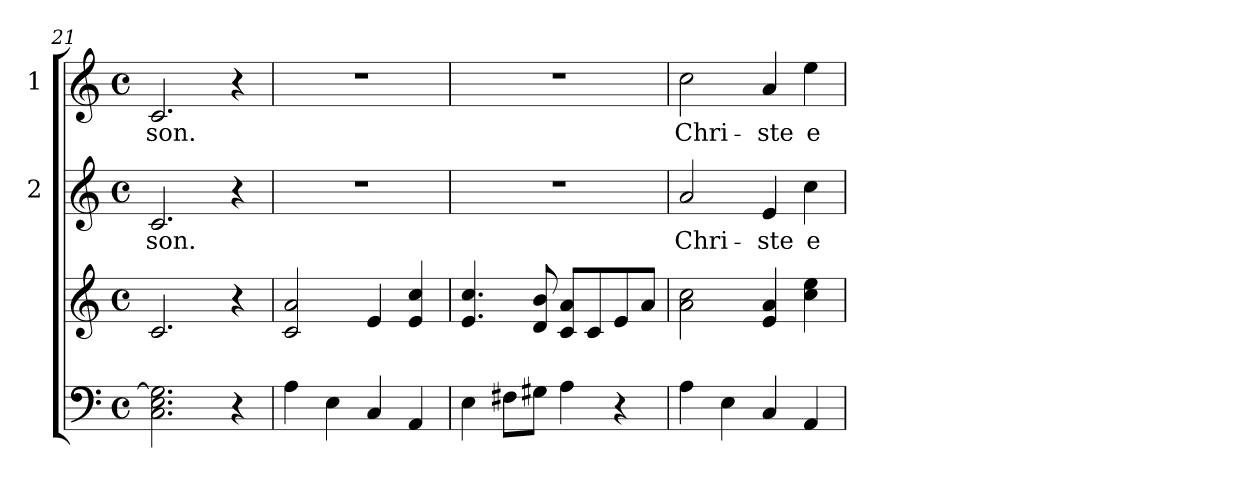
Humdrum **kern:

**kern	**kern	**kern	**text	**kern	**text
*part3	*part3	*part2	*part2	*part1	*part1
*staff4	*staff3	*staff2	*staff2	*staff1	*staff1
*	*	*I"2	*	*I"1	*
*clefF4	*clefG2	*clefG2	*	*clefG2	*
*k[]	*k[]	*k[]	*	*k[]	*
*C:	*C:	*C:	*	*C:	*
*M4/4	*M4/4	*M4/4	*	*M4/4	*
*met(c)	*met(c)	*met(c)	*	*met(c)	*
=21	=21	=21	=21	=21	=21
!	!	!	!LO:LY:b	!	!LO:LY:b
2.C\ 2.E\ 2.G\]	2.c/	2.c/	-son.	2.c/	-son.
4r	4r	4r	.	4r	.
=22	=22	=22	=22	=22	=22
4A\	2c/ 2a/	1r	.	1r	.
4E\	.	.	.	.	.
4C/	4e/	.	.	.	.
4AA/	4e/ 4cc/	.	.	.	.
=23	=23	=23	=23	=23	=23
4E\	4.e/ 4.cc/	1r	.	1r	.
8F#X\L	.	.	.	.	.
8G#X\J	8d/ 8b/	.	.	.	.
4A\	8c/ 8a/L	.	.	.	.
.	8c/	.	.	.	.
4r	8e/	.	.	.	.
.	8a/J	.	.	.	.
=24	=24	=24	=24	=24	=24
!	!	!	!LO:LY:b	!	!LO:LY:b
4A\	2a\ 2cc\	2a/	Chri-	2cc\	Chri-
4E\	.	.	.	.	.
!	!	!	!LO:LY:b	!	!LO:LY:b
4C/	4e/ 4a/	4e/	-ste	4a/	-ste
!	!	!	!LO:LY:b	!	!LO:LY:b
4AA/	4cc\ 4ee\	4cc\	e-	4ee\	e-
=	=	=	=	=	=
*-	*-	*-	*-	*-	*-
